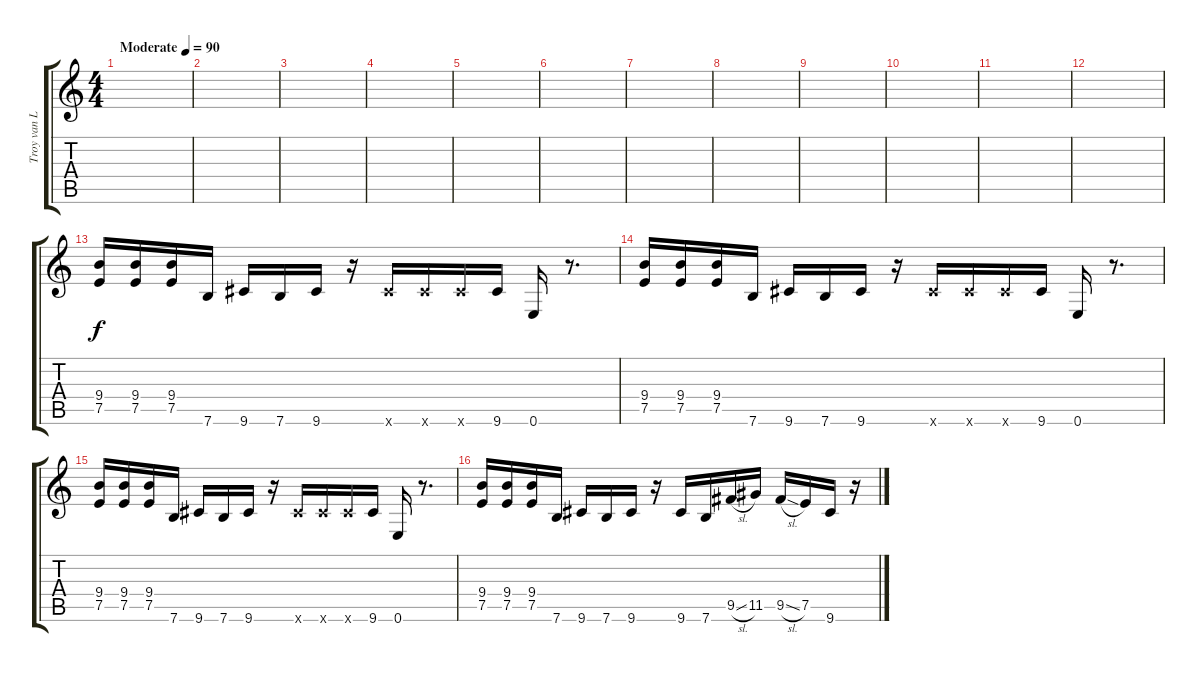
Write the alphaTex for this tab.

\track ("Troy van Leeuwen" "Troy van L") {instrument acousticguitarsteel}
\staff {score tabs}
\tuning (E4 B3 G3 D3 A2 E2) {hide}
\ts (4 4)
\tempo (90 "Moderate")
\clef g2
\ks c
|
|
|
|
|
|
|
|
|
|
|
|
(9.4 7.5).16 (9.4 7.5).16 (9.4 7.5).16 7.6.16 9.6.16 7.6.16 9.6.16 r.16 9.6{x}.16 9.6{x}.16 9.6{x}.16 9.6.16 0.6.16 r.8{d} |
(9.4 7.5).16 (9.4 7.5).16 (9.4 7.5).16 7.6.16 9.6.16 7.6.16 9.6.16 r.16 9.6{x}.16 9.6{x}.16 9.6{x}.16 9.6.16 0.6.16 r.8{d} |
(9.4 7.5).16 (9.4 7.5).16 (9.4 7.5).16 7.6.16 9.6.16 7.6.16 9.6.16 r.16 9.6{x}.16 9.6{x}.16 9.6{x}.16 9.6.16 0.6.16 r.8{d} |
(9.4 7.5).16 (9.4 7.5).16 (9.4 7.5).16 7.6.16 9.6.16 7.6.16 9.6.16 r.16 9.6.16 7.6.16 9.5{sl}.16 11.5.16 9.5{sl}.16 7.5.16 9.6.16 r.16
